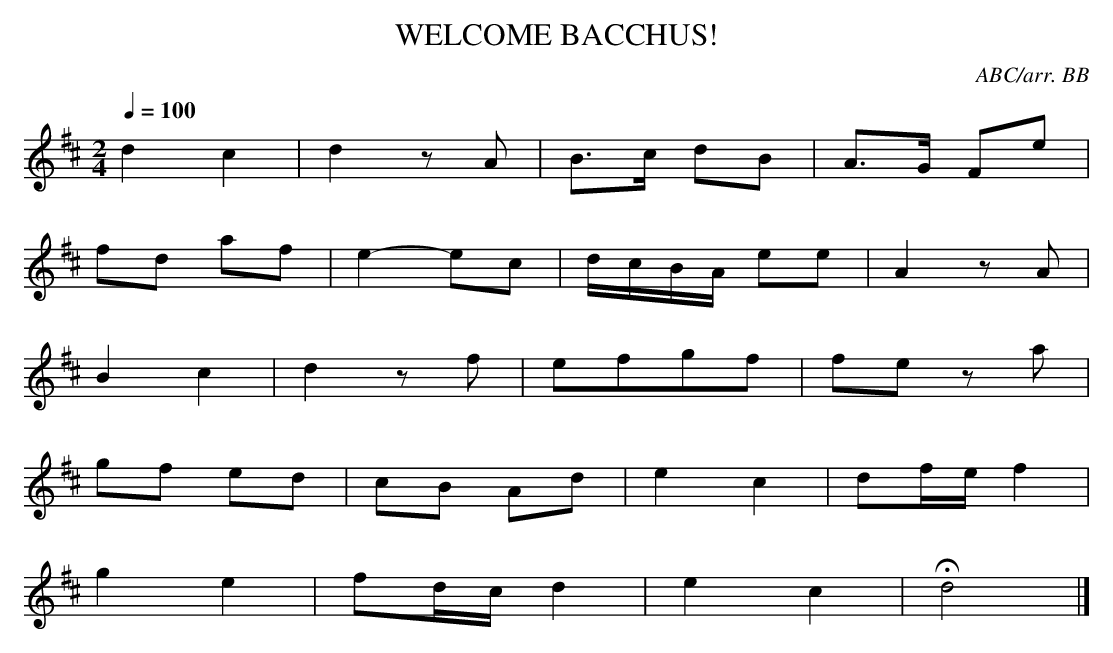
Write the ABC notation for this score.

X:1
T:WELCOME BACCHUS!
C:ABC/arr. BB
L:1/8
M:2/4
Q:1/4=100
K:D
d2 c2|d2 zA|B>c dB|A>G Fe|
fd af|e2-ec|d/c/B/A/ ee|A2 zA|
B2 c2|d2 zf|efgf|fe za|
gf ed|cB Ad|e2 c2|df/e/ f2|
g2 e2|fd/c/ d2|e2 c2|Hd4|]
